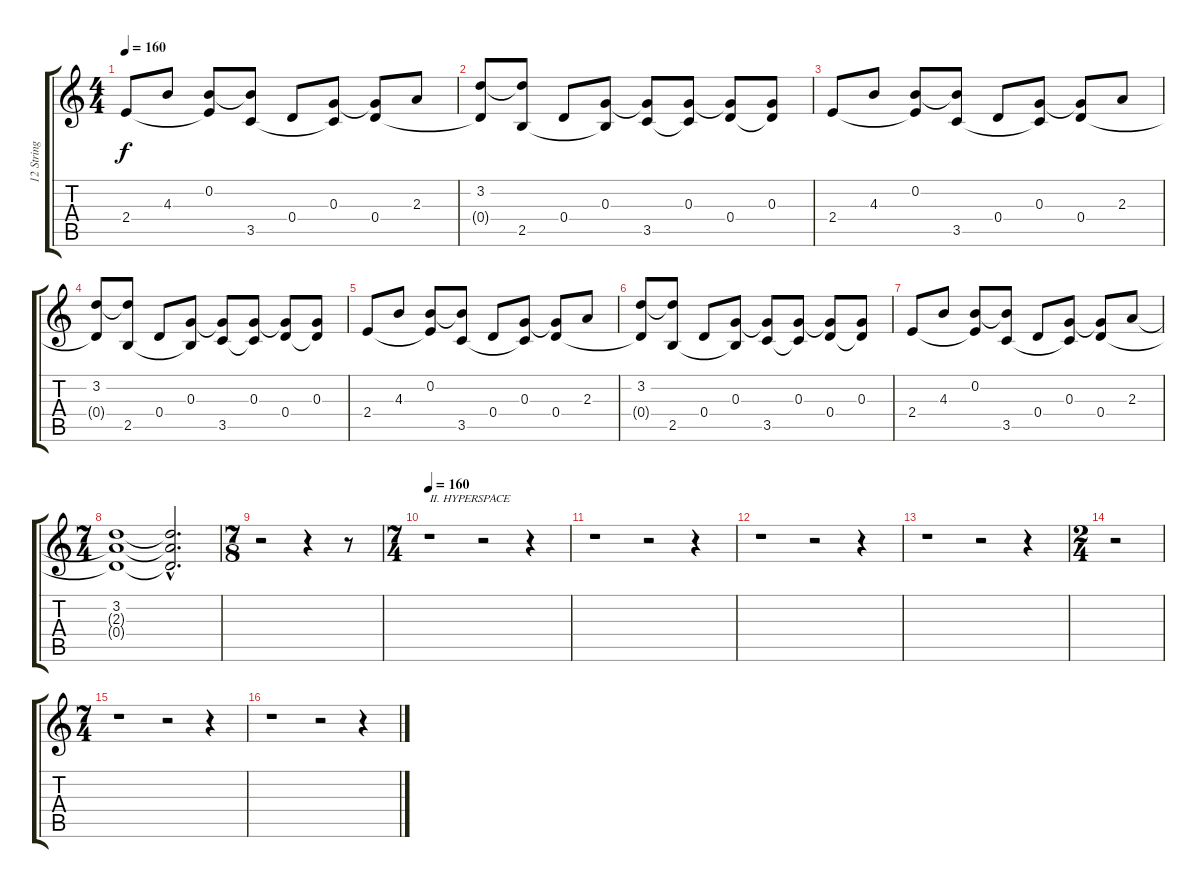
\track ("12 String Acoustic" "12 String ") {instrument acousticguitarsteel}
\staff {score tabs}
\tuning (E4 B3 G3 D3 A2 E2) {hide}
\ts (4 4)
\tempo 160
\clef g2
\ks c
2.4.8{dy f balance 8} 4.3.8 (0.2 2.4{t}).8 (0.2{t} 3.5).8 0.4.8 (0.3 3.5{t}).8 (0.3{t} 0.4).8 2.3.8 |
(3.2 0.4{t}).8 (3.2{t} 2.5).8 0.4.8 (0.3 2.5{t}).8 (0.3{t} 3.5).8 (0.3 3.5{t}).8 (0.3{t} 0.4).8 (0.3 0.4{t}).8 |
2.4.8 4.3.8 (0.2 2.4{t}).8 (0.2{t} 3.5).8 0.4.8 (0.3 3.5{t}).8 (0.3{t} 0.4).8 2.3.8 |
(3.2 0.4{t}).8 (3.2{t} 2.5).8 0.4.8 (0.3 2.5{t}).8 (0.3{t} 3.5).8 (0.3 3.5{t}).8 (0.3{t} 0.4).8 (0.3 0.4{t}).8 |
2.4.8 4.3.8 (0.2 2.4{t}).8 (0.2{t} 3.5).8 0.4.8 (0.3 3.5{t}).8 (0.3{t} 0.4).8 2.3.8 |
(3.2 0.4{t}).8 (3.2{t} 2.5).8 0.4.8 (0.3 2.5{t}).8 (0.3{t} 3.5).8 (0.3 3.5{t}).8 (0.3{t} 0.4).8 (0.3 0.4{t}).8 |
2.4.8 4.3.8 (0.2 2.4{t}).8 (0.2{t} 3.5).8 0.4.8 (0.3 3.5{t}).8 (0.3{t} 0.4).8 2.3.8 |
\ts (7 4)
(3.2 2.3{t} 0.4{t}).1 (3.2{hac t} 2.3{hac t} 0.4{hac t}).2{d} |
\ts (7 8)
r.2 r.4 r.8 |
\ts (7 4)
\tempo 160
r.1{txt "II. HYPERSPACE"} r.2 r.4 |
r.1 r.2 r.4 |
r.1 r.2 r.4 |
r.1 r.2 r.4 |
\ts (2 4)
r.2 |
\ts (7 4)
r.1 r.2 r.4 |
r.1 r.2 r.4
